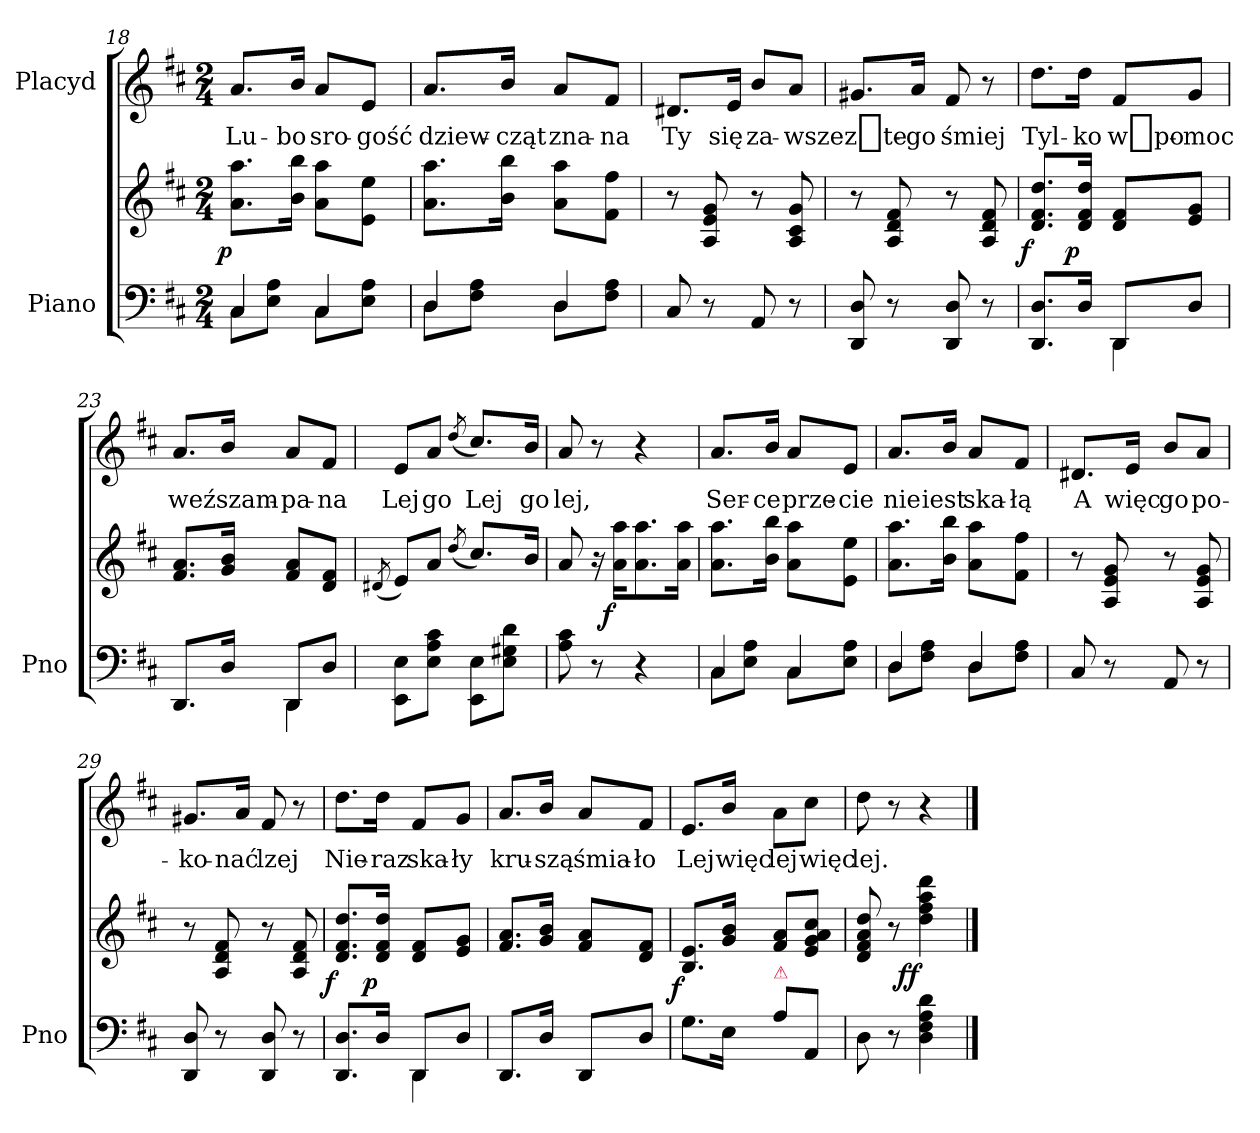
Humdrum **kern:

**kern	**kern	**dynam	**kern	**text
*part2	*part2	*part2	*part1	*part1
*staff3	*staff2	*staff2/3	*staff1	*staff1
*I"Piano	*	*	*I"Placyd	*
*I'Pno	*	*	*	*
*clefF4	*clefG2	*	*clefG2	*
*k[f#c#]	*k[f#c#]	*	*k[f#c#]	*
*M2/4	*M2/4	*	*M2/4	*
=18	=18	=18	=18	=18
*^	*	*	*	*
!	!	!	!LO:DY:rj	!	!
4C#/	8C#\L	8.a\ 8.aa\L	p	8.a/L	Lu-
.	8E\ 8A\J	.	.	.	.
.	.	16b\ 16bb\Jk	.	16b/Jk	-bo
4C#/	8C#\L	8a\ 8aa\L	.	8a/L	sro-
.	8E\ 8A\J	8e\ 8ee\J	.	8e/J	-gość
=19	=19	=19	=19	=19	=19
4D/	8D\L	8.a\ 8.aa\L	.	8.a/L	dziew-
.	8F#\ 8A\J	.	.	.	.
.	.	16b\ 16bb\Jk	.	16b/Jk	-cząt
4D/	8D\L	8a\ 8aa\L	.	8a/L	zna-
.	8F#\ 8A\J	8f#\ 8ff#\J	.	8f#/J	-na
*v	*v	*	*	*	*
=20	=20	=20	=20	=20
8C#/	8r	.	8.d#X/L	Ty
8r	8A/ 8e/ 8g/	.	.	.
.	.	.	16e/Jk	się
8AA/	8r	.	8b/L	za-
8r	8A/ 8c#/ 8g/	.	8a/J	-wsze
=21	=21	=21	=21	=21
8DD/ 8D/	8r	.	8.g#X/L	z_te-
8r	8A/ 8d/ 8f#/	.	.	.
.	.	.	16a/Jk	-go
8DD/ 8D/	8r	.	8f#/	śmiej
8r	8A/ 8d/ 8f#/	.	8r	.
=22	=22	=22	=22	=22
*^	*	*	*	*
!	!	!	!LO:DY:rj	!	!
8.DD/ 8.D/L	4ryy	8.d/ 8.f#/ 8.dd/L	f	8.dd\L	Tyl-
!	!	!	!LO:DY:rj	!	!
16D/Jk	.	16d/ 16f#/ 16dd/Jk	p	16dd\Jk	-ko
8DD/L	4DD\	8d/ 8f#/L	.	8f#/L	w_po-
8D/J	.	8e/ 8g/J	.	8g/J	-moc
=23	=23	=23	=23	=23	=23
8.DD/L	4ryy	8.f#/ 8.a/L	.	8.a/L	weź
16D/Jk	.	16g/ 16b/Jk	.	16b/Jk	szam-
8DD/L	4DD\	8f#/ 8a/L	.	8a/L	-pa-
8D/J	.	8d/ 8f#/J	.	8f#/J	-na
*v	*v	*	*	*	*
=24	=24	=24	=24	=24
.	(8qd#X/	.	.	.
8EE\ 8E\L	8e/L)	.	8e/L	Lej
8E\ 8A\ 8c#\J	8a/J	.	8a/J	go
.	(8qdd/	.	(8qdd/	.
8EE\ 8E\L	8.cc#/L)	.	8.cc#/L)	Lej
8E\ 8G#X\ 8d\J	.	.	.	.
.	16b/Jk	.	16b/Jk	go
=25	=25	=25	=25	=25
8A\ 8c#\	8a/	.	8a/	lej,
8r	16r	.	8r	.
!	!	!LO:DY:rj	!	!
.	16a\ 16aa\KL	f	.	.
4r	8.a\ 8.aa\	.	4r	.
.	16a\ 16aa\Jk	.	.	.
=26	=26	=26	=26	=26
*^	*	*	*	*
4C#/	8C#\L	8.a\ 8.aa\L	.	8.a/L	Ser-
.	8E\ 8A\J	.	.	.	.
.	.	16b\ 16bb\Jk	.	16b/Jk	-ce
4C#/	8C#\L	8a\ 8aa\L	.	8a/L	prze-
.	8E\ 8A\J	8e\ 8ee\J	.	8e/J	-cie
=27	=27	=27	=27	=27	=27
4D/	8D\L	8.a\ 8.aa\L	.	8.a/L	nie
.	8F#\ 8A\J	.	.	.	.
.	.	16b\ 16bb\Jk	.	16b/Jk	iest
4D/	8D\L	8a\ 8aa\L	.	8a/L	ska-
.	8F#\ 8A\J	8f#\ 8ff#\J	.	8f#/J	-łą
*v	*v	*	*	*	*
=28	=28	=28	=28	=28
8C#/	8r	.	8.d#X/L	A
8r	8A/ 8e/ 8g/	.	.	.
.	.	.	16e/Jk	więc
8AA/	8r	.	8b/L	go
8r	8A/ 8e/ 8g/	.	8a/J	po-
=29	=29	=29	=29	=29
8DD/ 8D/	8r	.	8.g#X/L	-ko-
8r	8A/ 8d/ 8f#/	.	.	.
.	.	.	16a/Jk	-nać
8DD/ 8D/	8r	.	8f#/	lzej
8r	8A/ 8d/ 8f#/	.	8r	.
=30	=30	=30	=30	=30
*^	*	*	*	*
!	!	!	!LO:DY:rj	!	!
8.DD/ 8.D/L	4ryy	8.d/ 8.f#/ 8.dd/L	f	8.dd\L	Nie-
!	!	!	!LO:DY:rj	!	!
16D/Jk	.	16d/ 16f#/ 16dd/Jk	p	16dd\Jk	-raz
8DD/L	4DD\	8d/ 8f#/L	.	8f#/L	ska-
8D/J	.	8e/ 8g/J	.	8g/J	-ły
*v	*v	*	*	*	*
=31	=31	=31	=31	=31
8.DD/L	8.f#/ 8.a/L	.	8.a/L	kru-
16D/Jk	16g/ 16b/Jk	.	16b/Jk	-szą
8DD/L	8f#/ 8a/L	.	8a/L	śmia-
8D/J	8d/ 8f#/J	.	8f#/J	-ło
=32	=32	=32	=32	=32
!	!	!LO:DY:rj	!	!
8.G\L	8.B/ 8.e/L	f	8.e/L	Lej
16E\Jk	16g/ 16b/Jk	.	16b/Jk	więc
!LO:TX:a:color=crimson:t=⚠	!	!	!	!
8A\L	8f#/ 8a/L	.	8a\L	lej
8AA/J	8e/ 8g/ 8a/ 8cc#/J	.	8cc#\J	więc
=33	=33	=33	=33	=33
8D\	8d/ 8f#/ 8a/ 8dd/	.	8dd\	lej.
8r	8r	.	8r	.
!	!	!LO:DY:rj	!	!
4D\ 4F#\ 4A\ 4d\	4dd\ 4ff#\ 4aa\ 4ddd\	ff	4r	.
==	==	==	==	==
*-	*-	*-	*-	*-
